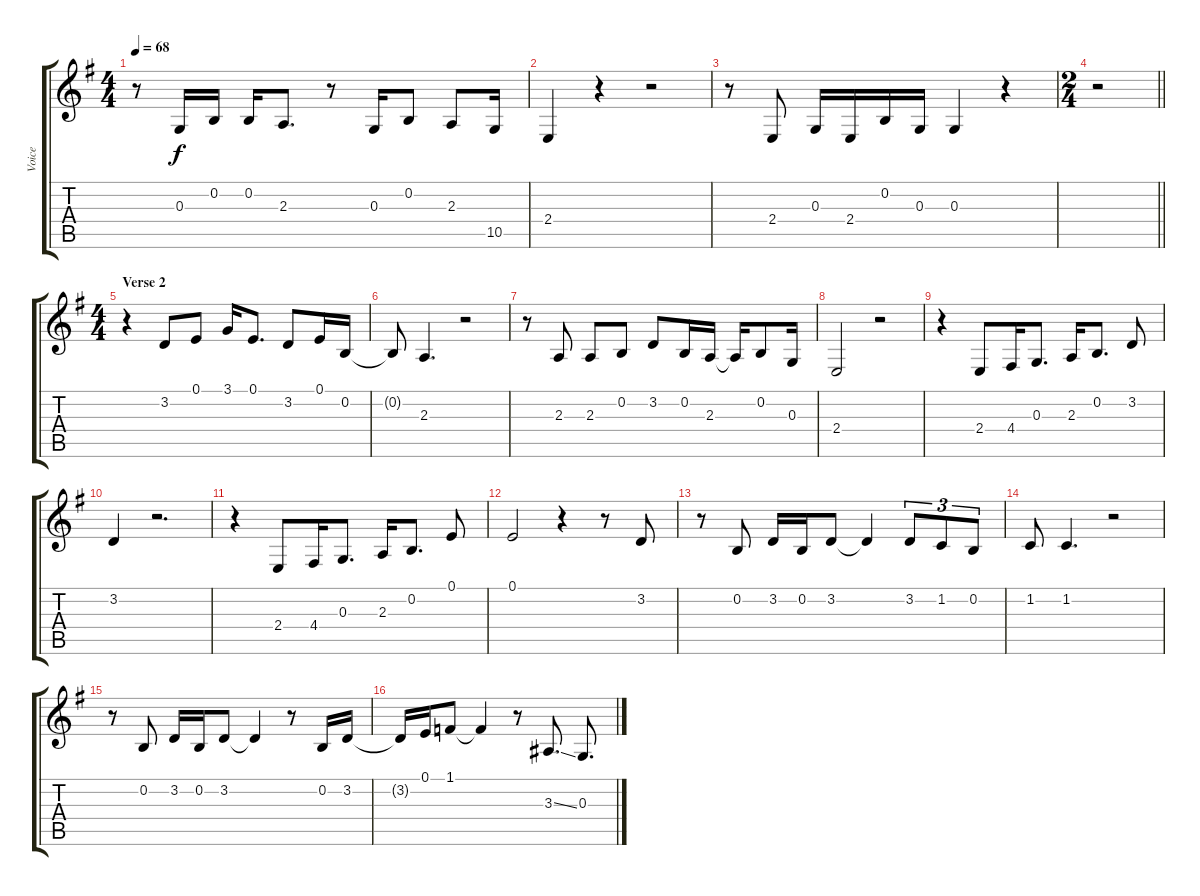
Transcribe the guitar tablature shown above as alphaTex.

\track ("Voice" "Voice") {instrument trumpet}
\staff {score tabs}
\tuning (E4 B3 G3 D3 A2 E2) {hide}
\ts (4 4)
\tempo 68
\clef g2
\ks g
r.8{dy f} 0.3.16 0.2.16 0.2.16 2.3.8{d} r.8 0.3.16 0.2.8 2.3.8 10.5.16 |
2.4.4 r.4 r.2 |
r.8 2.4.8 0.3.16 2.4.16 0.2.16 0.3.16 0.3.4 r.4 |
\ts (2 4)
\barLineRight lightlight
r.2 |
\ts (4 4)
\section ("" "Verse 2")
r.4 3.2.8 0.1.8 3.1.16 0.1.8{d} 3.2.8 0.1.16 0.2.16 |
0.2{t}.8 2.3.4{d} r.2 |
r.8 2.3.8 2.3.8 0.2.8 3.2.8 0.2.16 2.3.16 2.3{t}.16 0.2.8 0.3.16 |
2.4.2 r.2 |
r.4 2.4.8 4.4.16 0.3.8{d} 2.3.16 0.2.8{d} 3.2.8 |
3.2.4 r.2{d} |
r.4 2.4.8 4.4.16 0.3.8{d} 2.3.16 0.2.8{d} 0.1.8 |
0.1.2 r.4 r.8 3.2.8 |
r.8 0.2.8 3.2.16 0.2.16 3.2.8 3.2{t}.4 3.2.8{tu (3 2)} 1.2.8{tu (3 2)} 0.2.8{tu (3 2)} |
1.2.8 1.2.4{d} r.2 |
r.8 0.2.8 3.2.16 0.2.16 3.2.8 3.2{t}.4 r.8 0.2.16 3.2.16 |
3.2{t}.16 0.1.16 1.1.8 1.1{t}.4 r.8 3.3{ss}.8{d} 0.3.8{d}
